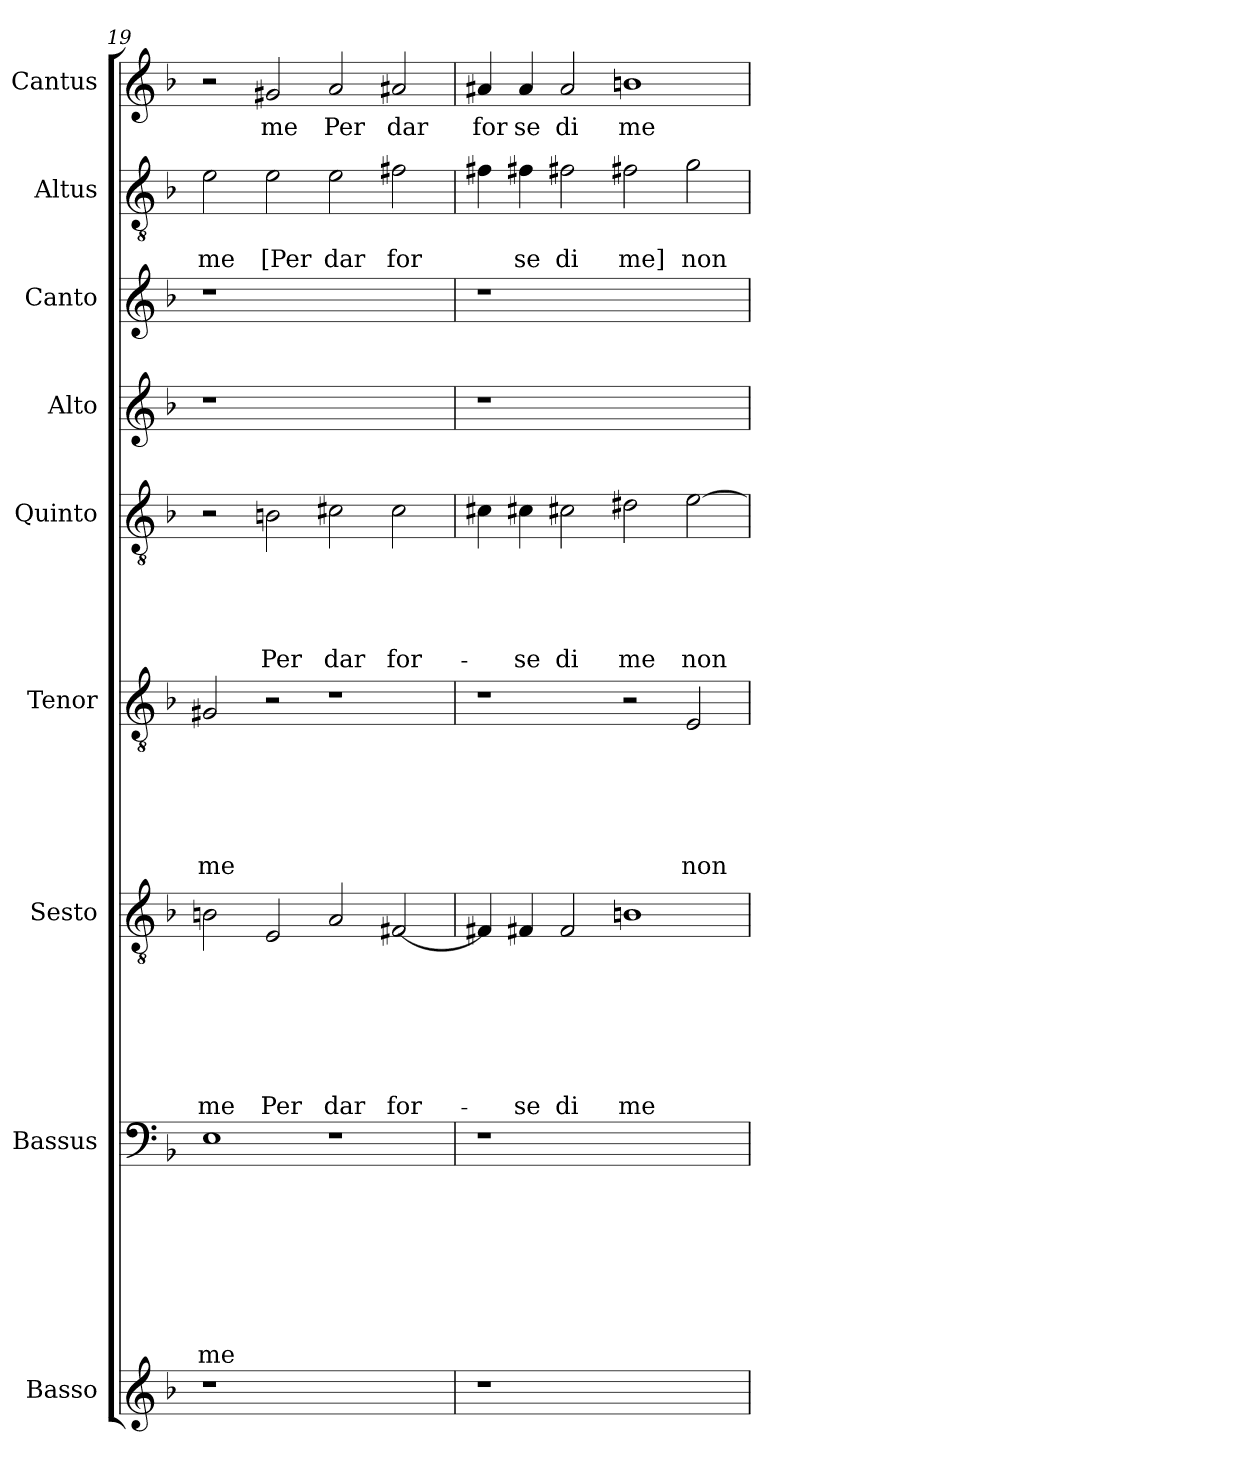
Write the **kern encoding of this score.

**kern	**kern	**text	**text	**text	**text	**text	**text	**text	**text	**kern	**text	**text	**text	**text	**text	**text	**text	**kern	**text	**text	**text	**text	**text	**text	**kern	**text	**text	**text	**text	**text	**kern	**kern	**kern	**text	**text	**kern	**text
*part9	*part8	*part8	*part8	*part8	*part8	*part8	*part8	*part8	*part8	*part7	*part7	*part7	*part7	*part7	*part7	*part7	*part7	*part6	*part6	*part6	*part6	*part6	*part6	*part6	*part5	*part5	*part5	*part5	*part5	*part5	*part4	*part3	*part2	*part2	*part2	*part1	*part1
*staff9	*staff8	*staff8	*staff8	*staff8	*staff8	*staff8	*staff8	*staff8	*staff8	*staff7	*staff7	*staff7	*staff7	*staff7	*staff7	*staff7	*staff7	*staff6	*staff6	*staff6	*staff6	*staff6	*staff6	*staff6	*staff5	*staff5	*staff5	*staff5	*staff5	*staff5	*staff4	*staff3	*staff2	*staff2	*staff2	*staff1	*staff1
*I"Basso	*I"Bassus	*	*	*	*	*	*	*	*	*I"Sesto	*	*	*	*	*	*	*	*I"Tenor	*	*	*	*	*	*	*I"Quinto	*	*	*	*	*	*I"Alto	*I"Canto	*I"Altus	*	*	*I"Cantus	*
*	*	*	*	*	*	*	*	*	*	*I'Sesto	*	*	*	*	*	*	*	*I'Tenor	*	*	*	*	*	*	*I'Quinto	*	*	*	*	*	*I'Alto	*I'Canto	*I'Altus	*	*	*I'Cantus	*
*clefG2	*clefF4	*	*	*	*	*	*	*	*	*clefGv2	*	*	*	*	*	*	*	*clefGv2	*	*	*	*	*	*	*clefGv2	*	*	*	*	*	*clefG2	*clefG2	*clefGv2	*	*	*clefG2	*
*k[b-]	*k[b-]	*	*	*	*	*	*	*	*	*k[b-]	*	*	*	*	*	*	*	*k[b-]	*	*	*	*	*	*	*k[b-]	*	*	*	*	*	*k[b-]	*k[b-]	*k[b-]	*	*	*k[b-]	*
*F:	*F:	*	*	*	*	*	*	*	*	*F:	*	*	*	*	*	*	*	*F:	*	*	*	*	*	*	*F:	*	*	*	*	*	*F:	*F:	*F:	*	*	*F:	*
=19	=19	=19	=19	=19	=19	=19	=19	=19	=19	=19	=19	=19	=19	=19	=19	=19	=19	=19	=19	=19	=19	=19	=19	=19	=19	=19	=19	=19	=19	=19	=19	=19	=19	=19	=19	=19	=19
!	!	!	!	!	!	!	!	!	!LO:LY:b	!	!	!	!	!	!	!	!LO:LY:b	!	!	!	!	!	!	!LO:LY:b	!	!	!	!	!	!	!	!	!	!	!LO:LY:b	!	!
1r	1E	.	.	.	.	.	.	.	me	2Bn\	.	.	.	.	.	.	me	2G#X/	.	.	.	.	.	me	2r	.	.	.	.	.	1r	1r	2e\	.	me	2r	.
!	!	!	!	!	!	!	!	!	!	!	!	!	!	!	!	!	!LO:LY:b	!	!	!	!	!	!	!	!	!	!	!	!	!LO:LY:b	!	!	!	!	!LO:LY:b	!	!LO:LY:b
.	.	.	.	.	.	.	.	.	.	2E/	.	.	.	.	.	.	Per	2r	.	.	.	.	.	.	2Bn\	.	.	.	.	Per	.	.	2e\	.	[Per	2g#X/	me
!	!	!	!	!	!	!	!	!	!	!	!	!	!	!	!	!	!LO:LY:b	!	!	!	!	!	!	!	!	!	!	!	!	!LO:LY:b	!	!	!	!	!LO:LY:b	!	!LO:LY:b
1ryy	1r	.	.	.	.	.	.	.	.	2A/	.	.	.	.	.	.	dar	1r	.	.	.	.	.	.	2c#X\	.	.	.	.	dar	1ryy	1ryy	2e\	.	dar	2a/	Per
!	!	!	!	!	!	!	!	!	!	!	!	!	!	!	!	!	!LO:LY:b	!	!	!	!	!	!	!	!	!	!	!	!	!LO:LY:b	!	!	!	!	!LO:LY:b	!	!LO:LY:b
.	.	.	.	.	.	.	.	.	.	[<2F#X/	.	.	.	.	.	.	for-	.	.	.	.	.	.	.	2c#\	.	.	.	.	for-	.	.	2f#X\	.	for	2a#X</	dar
!!LO:LB:g=z
=20	=20	=20	=20	=20	=20	=20	=20	=20	=20	=20	=20	=20	=20	=20	=20	=20	=20	=20	=20	=20	=20	=20	=20	=20	=20	=20	=20	=20	=20	=20	=20	=20	=20	=20	=20	=20	=20
!	!	!	!	!	!	!	!	!	!	!	!	!	!	!	!	!	!	!	!	!	!	!	!	!	!	!	!	!	!	!	!	!	!	!	!	!	!LO:LY:b
1r	1r	.	.	.	.	.	.	.	.	4F#X/]	.	.	.	.	.	.	.	1r	.	.	.	.	.	.	4c#X\	.	.	.	.	.	1r	1r	4f#X\	.	.	4a#X/	for
!	!	!	!	!	!	!	!	!	!	!	!	!	!	!	!	!	!LO:LY:b	!	!	!	!	!	!	!	!	!	!	!	!	!LO:LY:b	!	!	!	!	!LO:LY:b	!	!LO:LY:b
.	.	.	.	.	.	.	.	.	.	4F#X/	.	.	.	.	.	.	-se	.	.	.	.	.	.	.	4c#X\	.	.	.	.	-se	.	.	4f#X\	.	se	4a#/	se
!	!	!	!	!	!	!	!	!	!	!	!	!	!	!	!	!	!LO:LY:b	!	!	!	!	!	!	!	!	!	!	!	!	!LO:LY:b	!	!	!	!	!LO:LY:b	!	!LO:LY:b
.	.	.	.	.	.	.	.	.	.	2F#/	.	.	.	.	.	.	di	.	.	.	.	.	.	.	2c#X\	.	.	.	.	di	.	.	2f#X\	.	di	2a#/	di
!	!	!	!	!	!	!	!	!	!	!	!	!	!	!	!	!	!LO:LY:b	!	!	!	!	!	!	!	!	!	!	!	!	!LO:LY:b	!	!	!	!	!LO:LY:b	!	!LO:LY:b
1ryy	1ryy	.	.	.	.	.	.	.	.	1Bn	.	.	.	.	.	.	me	2r	.	.	.	.	.	.	2d#X\	.	.	.	.	me	1ryy	1ryy	2f#X\	.	me]	1bn	me
!	!	!	!	!	!	!	!	!	!	!	!	!	!	!	!	!	!	!	!	!	!	!	!	!LO:LY:b	!	!	!	!	!	!LO:LY:b	!	!	!	!	!LO:LY:b	!	!
.	.	.	.	.	.	.	.	.	.	.	.	.	.	.	.	.	.	2E/	.	.	.	.	.	non	[>2e\	.	.	.	.	non	.	.	2g\	.	non	.	.
=	=	=	=	=	=	=	=	=	=	=	=	=	=	=	=	=	=	=	=	=	=	=	=	=	=	=	=	=	=	=	=	=	=	=	=	=	=
*-	*-	*-	*-	*-	*-	*-	*-	*-	*-	*-	*-	*-	*-	*-	*-	*-	*-	*-	*-	*-	*-	*-	*-	*-	*-	*-	*-	*-	*-	*-	*-	*-	*-	*-	*-	*-	*-
